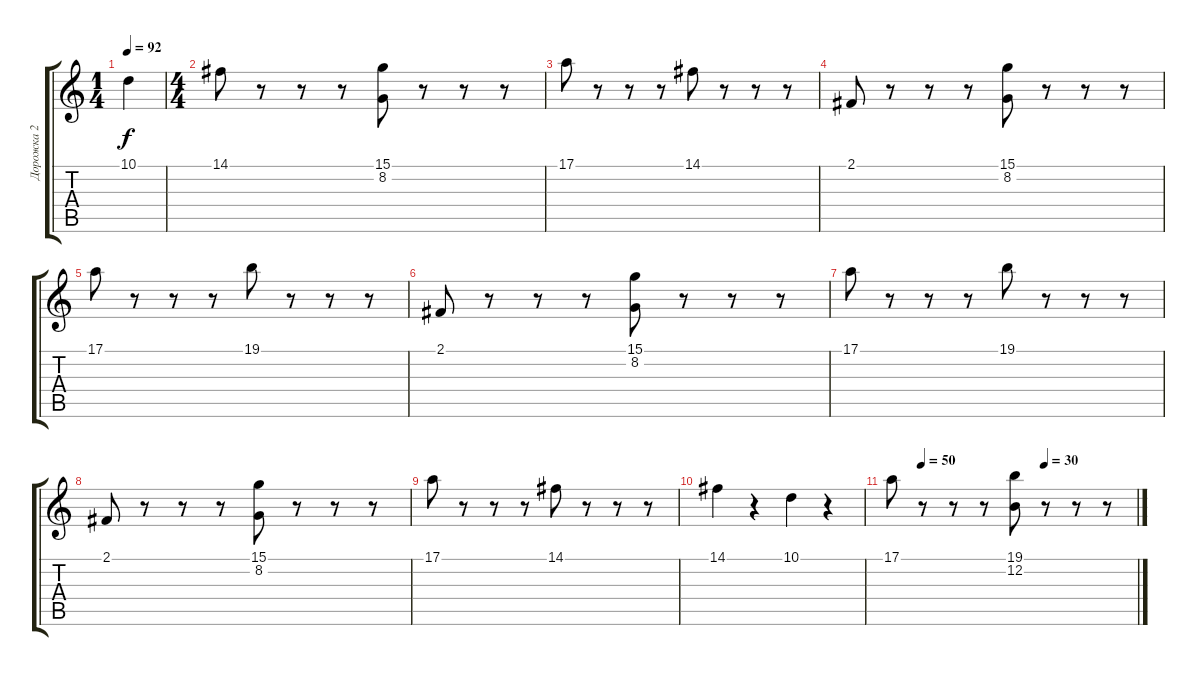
\track ("Дорожка 2" "Дорожка 2") {instrument stringensemble2}
\staff {score tabs}
\tuning (E4 B3 G3 D3 A2 E2) {hide}
\ts (1 4)
\tempo 92
\clef g2
\ks c
10.1.4{dy f} |
\ts (4 4)
14.1.8 r.8 r.8 r.8 (15.1 8.2).8 r.8 r.8 r.8 |
17.1.8 r.8 r.8 r.8 14.1.8 r.8 r.8 r.8 |
2.1.8 r.8 r.8 r.8 (15.1 8.2).8 r.8 r.8 r.8 |
17.1.8 r.8 r.8 r.8 19.1.8 r.8 r.8 r.8 |
2.1.8 r.8 r.8 r.8 (15.1 8.2).8 r.8 r.8 r.8 |
17.1.8 r.8 r.8 r.8 19.1.8 r.8 r.8 r.8 |
2.1.8 r.8 r.8 r.8 (15.1 8.2).8 r.8 r.8 r.8 |
17.1.8 r.8 r.8 r.8 14.1.8 r.8 r.8 r.8 |
14.1.4 r.4 10.1.4 r.4 |
\tempo (50 0.125)
\tempo (30 0.625)
17.1.8 r.8 r.8 r.8 (19.1 12.2).8 r.8 r.8 r.8
